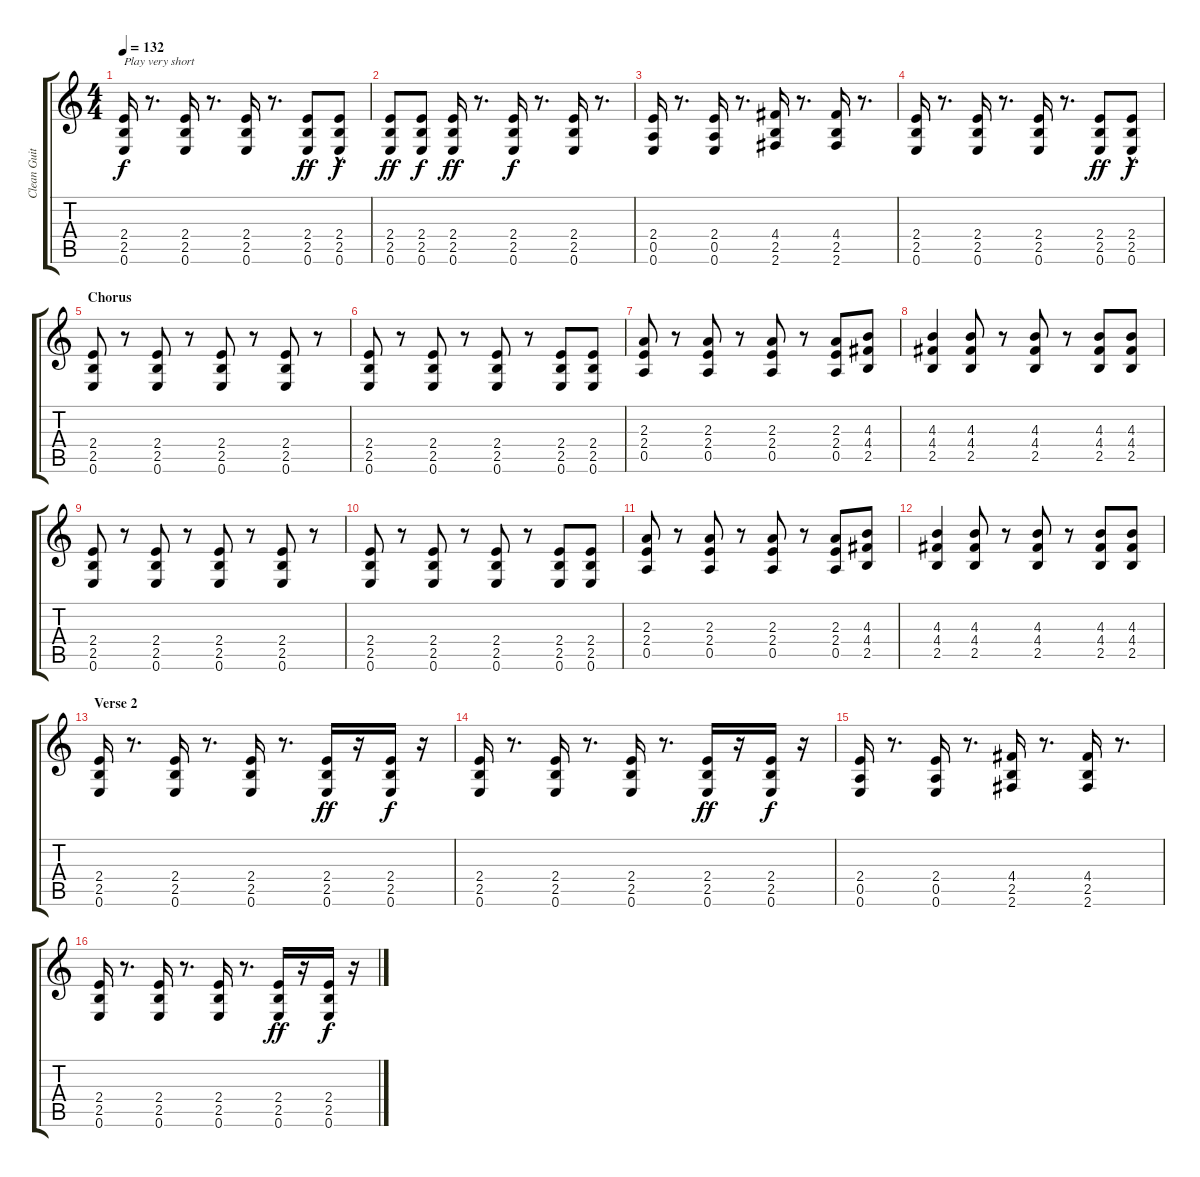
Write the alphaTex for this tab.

\track ("Clean Guitar" "Clean Guit") {instrument electricguitarclean}
\staff {score tabs}
\tuning (E4 B3 G3 D3 A2 E2) {hide}
\ts (4 4)
\tempo 132
\clef g2
\ks c
(2.4 2.5 0.6).16{txt "Play very short" dy f} r.8{d} (2.4 2.5 0.6).16 r.8{d} (2.4 2.5 0.6).16 r.8{d} (2.4 2.5 0.6).8{dy ff} (2.4{hac} 2.5{hac} 0.6).8{dy f} |
(2.4 2.5 0.6).8{dy ff} (2.4 2.5 0.6).8{dy f} (2.4 2.5 0.6).16{dy ff} r.8{d} (2.4 2.5 0.6).16{dy f} r.8{d} (2.4 2.5 0.6).16 r.8{d} |
(2.4 0.5 0.6).16 r.8{d} (2.4 0.5 0.6).16 r.8{d} (4.4 2.5 2.6).16 r.8{d} (4.4 2.5 2.6).16 r.8{d} |
(2.4 2.5 0.6).16 r.8{d} (2.4 2.5 0.6).16 r.8{d} (2.4 2.5 0.6).16 r.8{d} (2.4 2.5 0.6).8{dy ff} (2.4{hac} 2.5{hac} 0.6).8{dy f} |
\section ("" "Chorus")
(2.4 2.5 0.6).8 r.8 (2.4 2.5 0.6).8 r.8 (2.4 2.5 0.6).8 r.8 (2.4 2.5 0.6).8 r.8 |
(2.4 2.5 0.6).8 r.8 (2.4 2.5 0.6).8 r.8 (2.4 2.5 0.6).8 r.8 (2.4 2.5 0.6).8 (2.4 2.5 0.6).8 |
(2.3 2.4 0.5).8 r.8 (2.3 2.4 0.5).8 r.8 (2.3 2.4 0.5).8 r.8 (2.3 2.4 0.5).8 (4.3 4.4 2.5).8 |
(4.3 4.4 2.5).4 (4.3 4.4 2.5).8 r.8 (4.3 4.4 2.5).8 r.8 (4.3 4.4 2.5).8 (4.3 4.4 2.5).8 |
(2.4 2.5 0.6).8 r.8 (2.4 2.5 0.6).8 r.8 (2.4 2.5 0.6).8 r.8 (2.4 2.5 0.6).8 r.8 |
(2.4 2.5 0.6).8 r.8 (2.4 2.5 0.6).8 r.8 (2.4 2.5 0.6).8 r.8 (2.4 2.5 0.6).8 (2.4 2.5 0.6).8 |
(2.3 2.4 0.5).8 r.8 (2.3 2.4 0.5).8 r.8 (2.3 2.4 0.5).8 r.8 (2.3 2.4 0.5).8 (4.3 4.4 2.5).8 |
(4.3 4.4 2.5).4 (4.3 4.4 2.5).8 r.8 (4.3 4.4 2.5).8 r.8 (4.3 4.4 2.5).8 (4.3 4.4 2.5).8 |
\section ("" "Verse 2")
(2.4 2.5 0.6).16 r.8{d} (2.4 2.5 0.6).16 r.8{d} (2.4 2.5 0.6).16 r.8{d} (2.4 2.5 0.6).16{dy ff} r.16 (2.4 2.5 0.6).16{dy f} r.16 |
(2.4 2.5 0.6).16 r.8{d} (2.4 2.5 0.6).16 r.8{d} (2.4 2.5 0.6).16 r.8{d} (2.4 2.5 0.6).16{dy ff} r.16 (2.4 2.5 0.6).16{dy f} r.16 |
(2.4 0.5 0.6).16 r.8{d} (2.4 0.5 0.6).16 r.8{d} (4.4 2.5 2.6).16 r.8{d} (4.4 2.5 2.6).16 r.8{d} |
(2.4 2.5 0.6).16 r.8{d} (2.4 2.5 0.6).16 r.8{d} (2.4 2.5 0.6).16 r.8{d} (2.4 2.5 0.6).16{dy ff} r.16 (2.4 2.5 0.6).16{dy f} r.16
